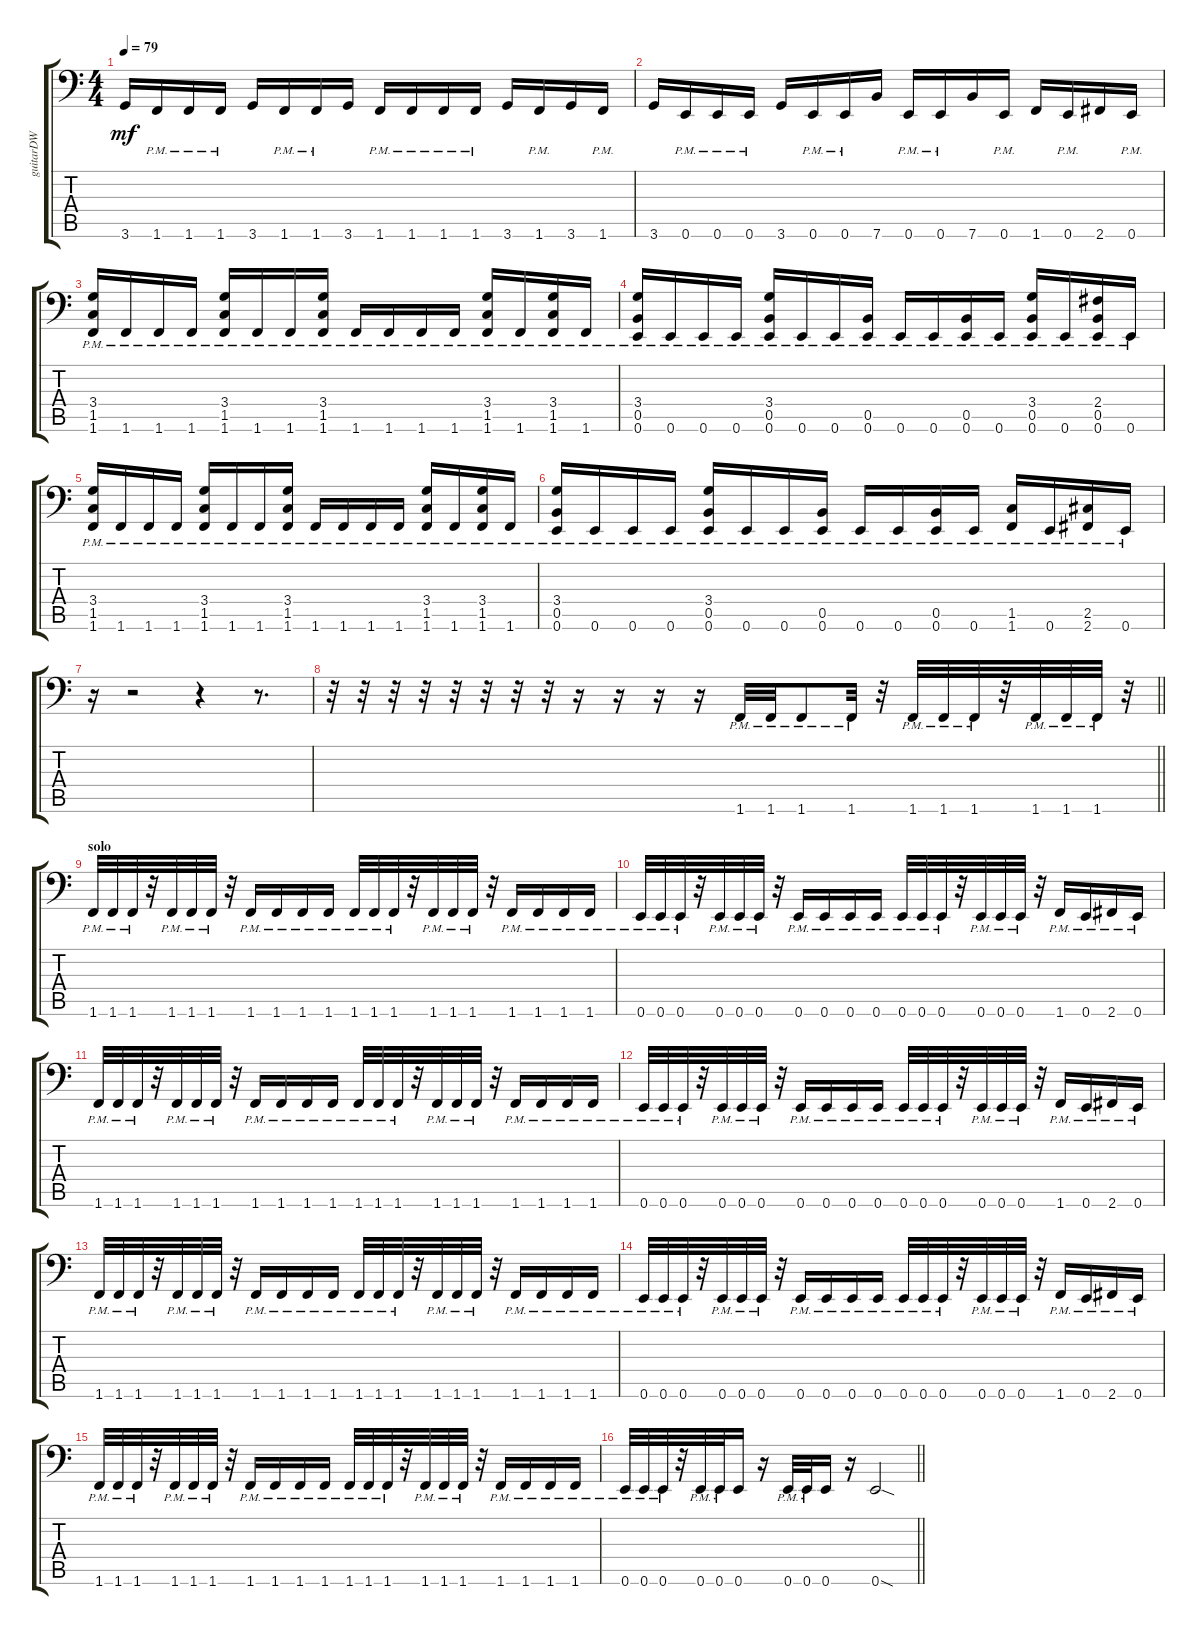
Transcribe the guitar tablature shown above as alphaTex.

\track ("guitarDW" "guitarDW") {instrument distortionguitar}
\staff {score tabs}
\tuning (Gb3 Db3 A2 E2 B1 E1) {hide}
\ts (4 4)
\tempo 79
\clef f4
\ks c
3.6.16{dy mf} 1.6{pm}.16 1.6{pm}.16 1.6{pm}.16 3.6.16 1.6{pm}.16 1.6{pm}.16 3.6.16 1.6{pm}.16 1.6{pm}.16 1.6{pm}.16 1.6{pm}.16 3.6.16 1.6{pm}.16 3.6.16 1.6{pm}.16 |
3.6.16 0.6{pm}.16 0.6{pm}.16 0.6{pm}.16 3.6.16 0.6{pm}.16 0.6{pm}.16 7.6.16 0.6{pm}.16 0.6{pm}.16 7.6.16 0.6{pm}.16 1.6.16 0.6{pm}.16 2.6.16 0.6{pm}.16 |
(3.4{pm} 1.5{pm} 1.6{pm}).16 1.6{pm}.16 1.6{pm}.16 1.6{pm}.16 (3.4{pm} 1.5{pm} 1.6{pm}).16 1.6{pm}.16 1.6{pm}.16 (3.4{pm} 1.5{pm} 1.6{pm}).16 1.6{pm}.16 1.6{pm}.16 1.6{pm}.16 1.6{pm}.16 (3.4{pm} 1.5{pm} 1.6{pm}).16 1.6{pm}.16 (3.4{pm} 1.5{pm} 1.6{pm}).16 1.6{pm}.16 |
(3.4{pm} 0.5{pm} 0.6{pm}).16 0.6{pm}.16 0.6{pm}.16 0.6{pm}.16 (3.4{pm} 0.5{pm} 0.6{pm}).16 0.6{pm}.16 0.6{pm}.16 (0.5{pm} 0.6{pm}).16 0.6{pm}.16 0.6{pm}.16 (0.5{pm} 0.6{pm}).16 0.6{pm}.16 (3.4{pm} 0.5{pm} 0.6{pm}).16 0.6{pm}.16 (2.4{pm} 0.5{pm} 0.6{pm}).16 0.6{pm}.16 |
(3.4{pm} 1.5{pm} 1.6{pm}).16 1.6{pm}.16 1.6{pm}.16 1.6{pm}.16 (3.4{pm} 1.5{pm} 1.6{pm}).16 1.6{pm}.16 1.6{pm}.16 (3.4{pm} 1.5{pm} 1.6{pm}).16 1.6{pm}.16 1.6{pm}.16 1.6{pm}.16 1.6{pm}.16 (3.4{pm} 1.5{pm} 1.6{pm}).16 1.6{pm}.16 (3.4{pm} 1.5{pm} 1.6{pm}).16 1.6{pm}.16 |
(3.4{pm} 0.5{pm} 0.6{pm}).16 0.6{pm}.16 0.6{pm}.16 0.6{pm}.16 (3.4{pm} 0.5{pm} 0.6{pm}).16 0.6{pm}.16 0.6{pm}.16 (0.5{pm} 0.6{pm}).16 0.6{pm}.16 0.6{pm}.16 (0.5{pm} 0.6{pm}).16 0.6{pm}.16 (1.5{pm} 1.6{pm}).16 0.6{pm}.16 (2.5{pm} 2.6{pm}).16 0.6{pm}.16 |
r.16 r.2 r.4 r.8{d} |
\barLineRight lightlight
r.32 r.32 r.32 r.32 r.32 r.32 r.32 r.32 r.16 r.16 r.16 r.16 1.6{pm}.32 1.6{pm}.32 1.6{pm}.8 1.6{pm}.32 r.32 1.6{pm}.32 1.6{pm}.32 1.6{pm}.32 r.32 1.6{pm}.32 1.6{pm}.32 1.6{pm}.32 r.32 |
\section ("" "solo")
1.6{pm}.32 1.6{pm}.32 1.6{pm}.32 r.32 1.6{pm}.32 1.6{pm}.32 1.6{pm}.32 r.32 1.6{pm}.16 1.6{pm}.16 1.6{pm}.16 1.6{pm}.16 1.6{pm}.32 1.6{pm}.32 1.6{pm}.32 r.32 1.6{pm}.32 1.6{pm}.32 1.6{pm}.32 r.32 1.6{pm}.16 1.6{pm}.16 1.6{pm}.16 1.6{pm}.16 |
0.6{pm}.32 0.6{pm}.32 0.6{pm}.32 r.32 0.6{pm}.32 0.6{pm}.32 0.6{pm}.32 r.32 0.6{pm}.16 0.6{pm}.16 0.6{pm}.16 0.6{pm}.16 0.6{pm}.32 0.6{pm}.32 0.6{pm}.32 r.32 0.6{pm}.32 0.6{pm}.32 0.6{pm}.32 r.32 1.6{pm}.16 0.6{pm}.16 2.6{pm}.16 0.6{pm}.16 |
1.6{pm}.32 1.6{pm}.32 1.6{pm}.32 r.32 1.6{pm}.32 1.6{pm}.32 1.6{pm}.32 r.32 1.6{pm}.16 1.6{pm}.16 1.6{pm}.16 1.6{pm}.16 1.6{pm}.32 1.6{pm}.32 1.6{pm}.32 r.32 1.6{pm}.32 1.6{pm}.32 1.6{pm}.32 r.32 1.6{pm}.16 1.6{pm}.16 1.6{pm}.16 1.6{pm}.16 |
0.6{pm}.32 0.6{pm}.32 0.6{pm}.32 r.32 0.6{pm}.32 0.6{pm}.32 0.6{pm}.32 r.32 0.6{pm}.16 0.6{pm}.16 0.6{pm}.16 0.6{pm}.16 0.6{pm}.32 0.6{pm}.32 0.6{pm}.32 r.32 0.6{pm}.32 0.6{pm}.32 0.6{pm}.32 r.32 1.6{pm}.16 0.6{pm}.16 2.6{pm}.16 0.6{pm}.16 |
1.6{pm}.32 1.6{pm}.32 1.6{pm}.32 r.32 1.6{pm}.32 1.6{pm}.32 1.6{pm}.32 r.32 1.6{pm}.16 1.6{pm}.16 1.6{pm}.16 1.6{pm}.16 1.6{pm}.32 1.6{pm}.32 1.6{pm}.32 r.32 1.6{pm}.32 1.6{pm}.32 1.6{pm}.32 r.32 1.6{pm}.16 1.6{pm}.16 1.6{pm}.16 1.6{pm}.16 |
0.6{pm}.32 0.6{pm}.32 0.6{pm}.32 r.32 0.6{pm}.32 0.6{pm}.32 0.6{pm}.32 r.32 0.6{pm}.16 0.6{pm}.16 0.6{pm}.16 0.6{pm}.16 0.6{pm}.32 0.6{pm}.32 0.6{pm}.32 r.32 0.6{pm}.32 0.6{pm}.32 0.6{pm}.32 r.32 1.6{pm}.16 0.6{pm}.16 2.6{pm}.16 0.6{pm}.16 |
1.6{pm}.32 1.6{pm}.32 1.6{pm}.32 r.32 1.6{pm}.32 1.6{pm}.32 1.6{pm}.32 r.32 1.6{pm}.16 1.6{pm}.16 1.6{pm}.16 1.6{pm}.16 1.6{pm}.32 1.6{pm}.32 1.6{pm}.32 r.32 1.6{pm}.32 1.6{pm}.32 1.6{pm}.32 r.32 1.6{pm}.16 1.6{pm}.16 1.6{pm}.16 1.6{pm}.16 |
\barLineRight lightlight
0.6{pm}.32 0.6{pm}.32 0.6{pm}.32 r.32 0.6{pm}.32 0.6{pm}.32 0.6.16 r.16 0.6{pm}.32 0.6{pm}.32 0.6.16 r.16 0.6{sod}.2
